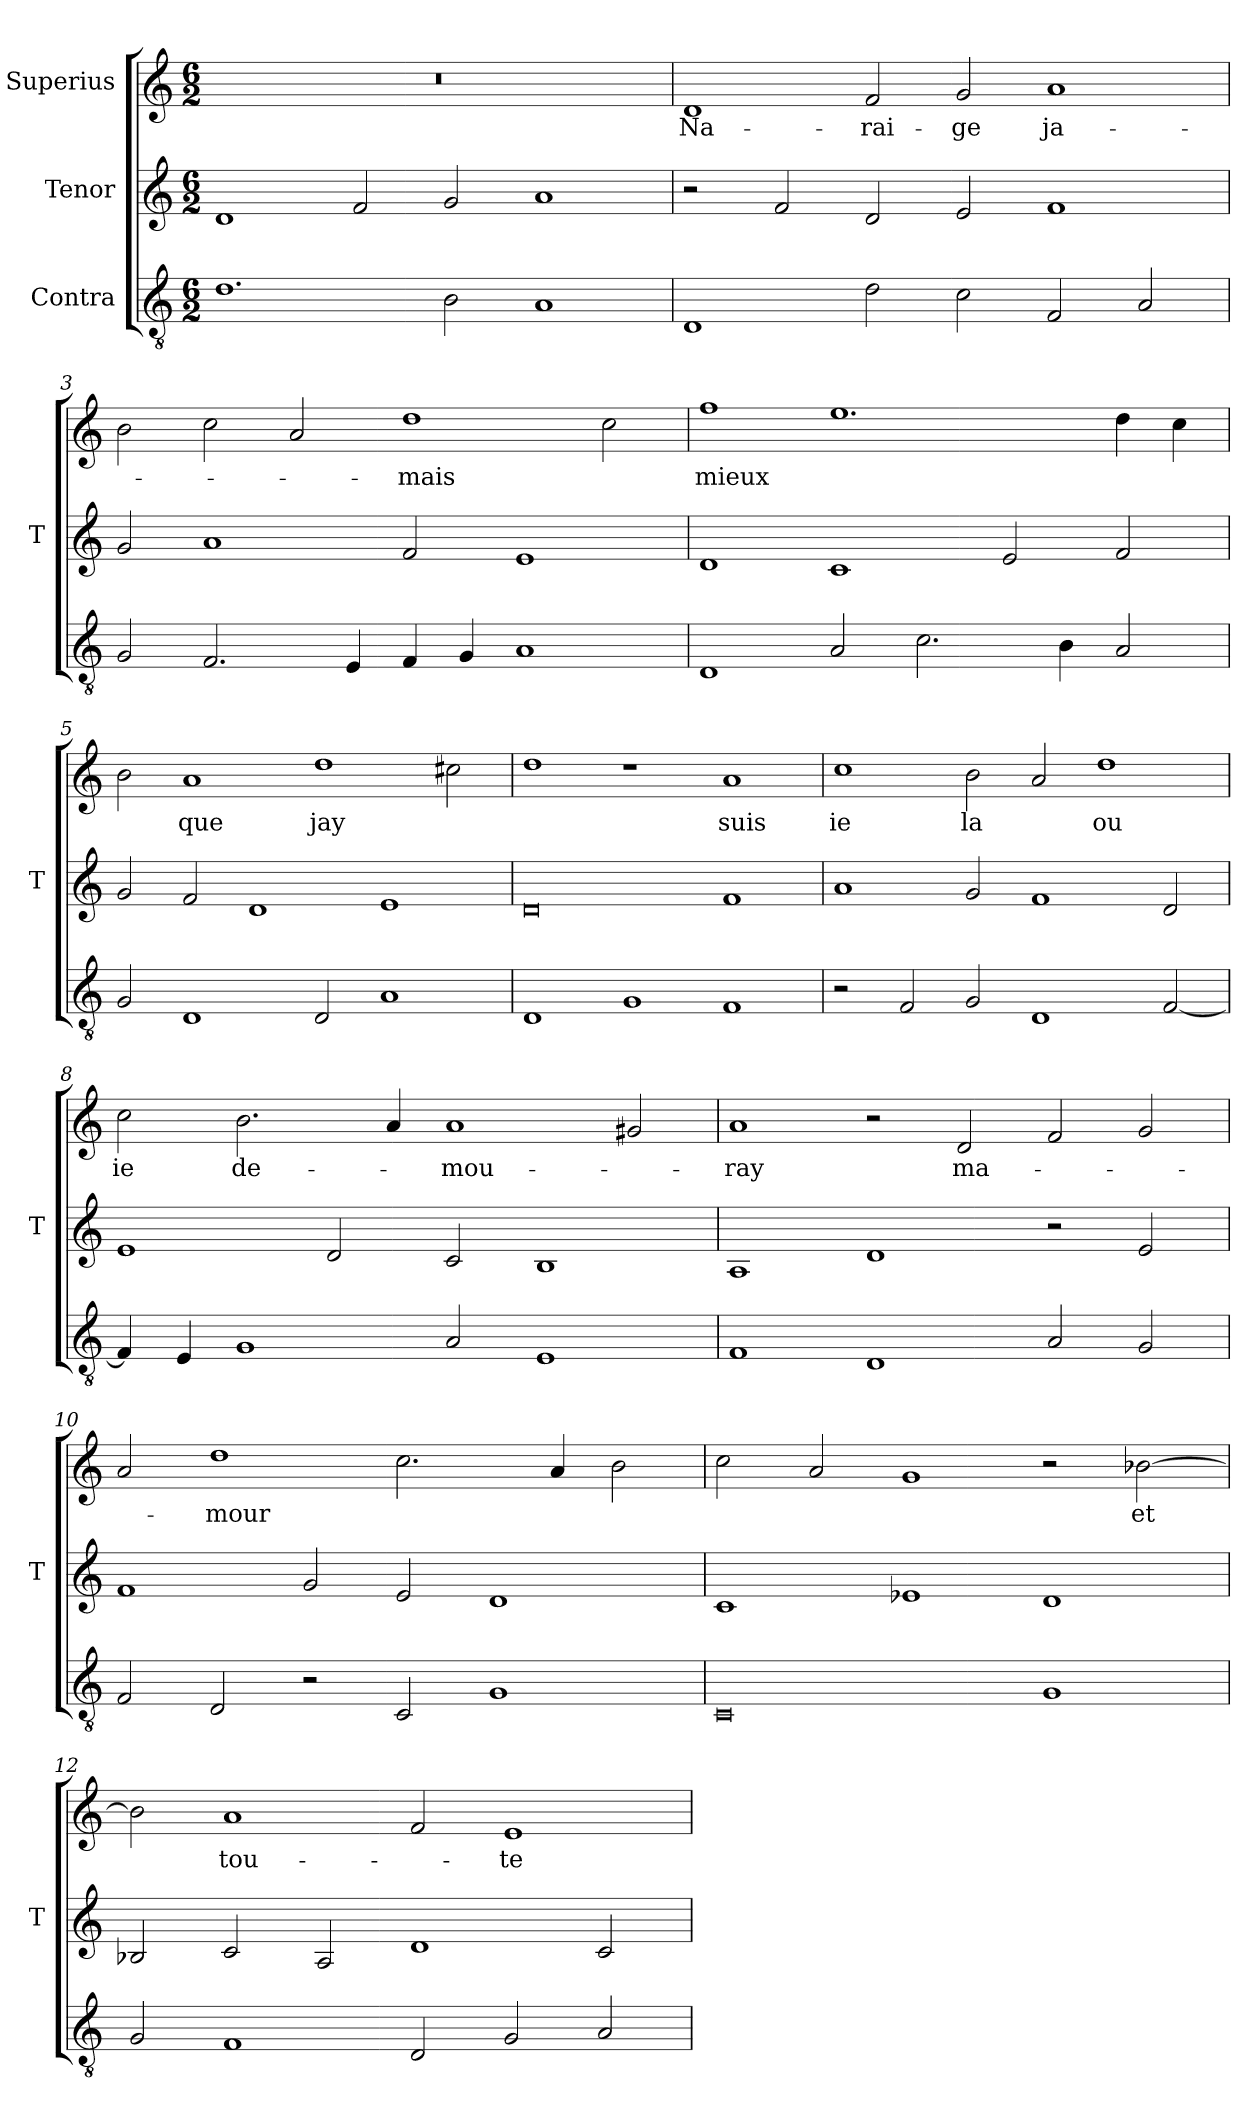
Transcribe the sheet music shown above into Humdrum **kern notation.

**kern	**kern	**kern	**text
*part3	*part2	*part1	*part1
*staff3	*staff2	*staff1	*staff1
*I"Contra	*I"Tenor	*I"Superius	*
*	*I'T	*	*
*clefGv2	*clefG2	*clefG2	*
*M6/2	*M6/2	*M6/2	*
=1	=1	=1	=1
1.d	1d	0.r	.
.	2f	.	.
2B	2g	.	.
1A	1a	.	.
=2	=2	=2	=2
1D	2r	1d	Na-
.	2f	.	.
2d	2d	2f	-rai-
2c	2e	2g	-ge
2F	1f	1a	ja-
2A	.	.	.
=3	=3	=3	=3
2G	2g	2b	.
2.F	1a	2cc	.
.	.	2a	.
4E	.	.	.
4F	2f	1dd	-mais
4G	.	.	.
1A	1e	.	.
.	.	2cc	.
=4	=4	=4	=4
1D	1d	1ff	-mieux
2A	1c	1.ee	.
2.c	.	.	.
.	2e	.	.
4B	.	.	.
2A	2f	4dd	.
.	.	4cc	.
=5	=5	=5	=5
2G	2g	2b	.
1D	2f	1a	-que
.	1d	.	.
2D	.	1dd	-jay
1A	1e	.	.
.	.	2cc#X	.
=6	=6	=6	=6
1D	0d	1dd	.
1G	.	1r	.
1F	1f	1a	-suis
=7	=7	=7	=7
2r	1a	1cc	-ie
2F	.	.	.
2G	2g	2b	-la
1D	1f	2a	.
.	.	1dd	-ou
[2F	2d	.	.
=8	=8	=8	=8
4F]	1e	2cc	-ie
4E	.	.	.
1G	.	2.b	de-
.	2d	.	.
.	.	4a	.
2A	2c	1a	-mou-
1E	1B	.	.
.	.	2g#X	.
=9	=9	=9	=9
1F	1A	1a	-ray
1D	1d	2r	.
.	.	2d	ma-
2A	2r	2f	.
2G	2e	2g	.
=10	=10	=10	=10
2F	1f	2a	.
2D	.	1dd	-mour
2r	2g	.	.
2C	2e	2.cc	.
1G	1d	.	.
.	.	4a	.
.	.	2b	.
=11	=11	=11	=11
0C	1c	2cc	.
.	.	2a	.
.	1e-X	1g	.
1G	1d	2r	.
.	.	[2b-X	-et
=12	=12	=12	=12
2G	2B-X	2b-]	.
1F	2c	1a	tou-
.	2A	.	.
2D	1d	2f	.
2G	.	1e	-te
2A	2c	.	.
=	=	=	=
*-	*-	*-	*-
